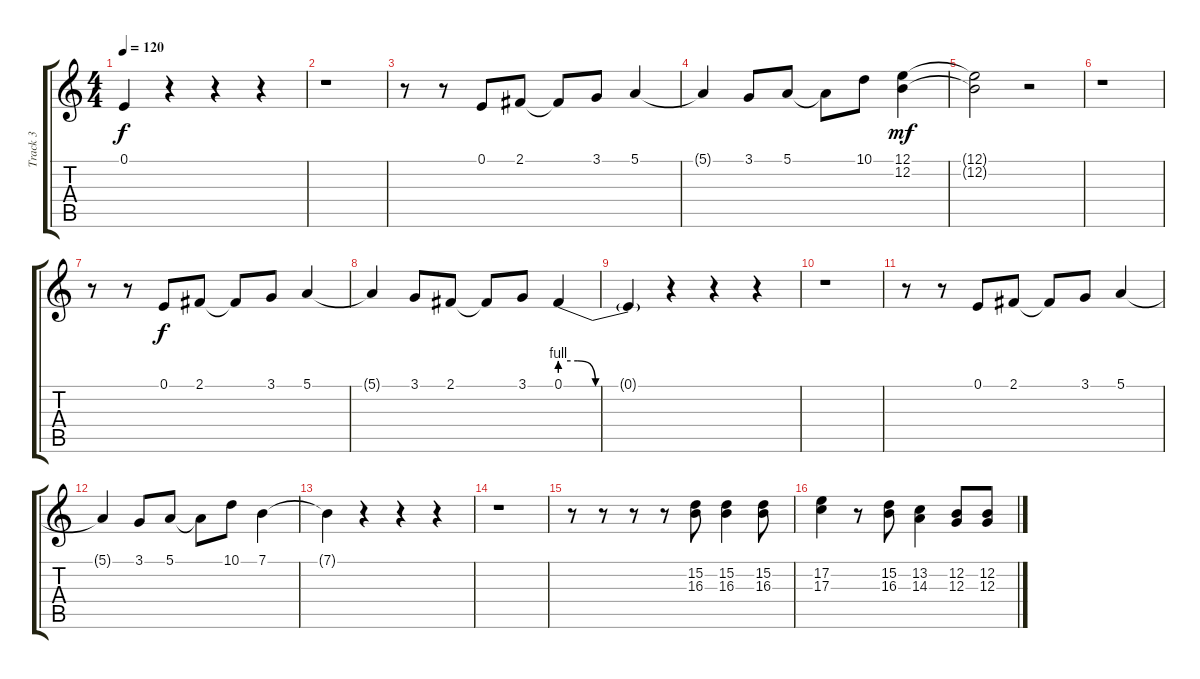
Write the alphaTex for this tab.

\track ("Track 3" "Track 3") {instrument flute}
\staff {score tabs}
\tuning (E4 B3 G3 D3 A2 E2) {hide}
\ts (4 4)
\tempo 120
\clef g2
\ks c
0.1{t}.4{dy f} r.4 r.4 r.4 |
r.1 |
r.8 r.8 0.1.8 2.1.8 2.1{t}.8 3.1.8 5.1.4 |
5.1{t}.4 3.1.8 5.1.8 5.1{t}.8 10.1.8 (12.1 12.2).4{dy mf} |
(12.1{t} 12.2{t}).2 r.2 |
r.1 |
r.8 r.8 0.1.8{dy f} 2.1.8 2.1{t}.8 3.1.8 5.1.4 |
5.1{t}.4 3.1.8 2.1.8 2.1{t}.8 3.1.8 0.1{be (custom 0 4 10 4 20 0 60 0)}.4 |
0.1{t}.4 r.4 r.4 r.4 |
r.1 |
r.8 r.8 0.1.8 2.1.8 2.1{t}.8 3.1.8 5.1.4 |
5.1{t}.4 3.1.8 5.1.8 5.1{t}.8 10.1.8 7.1.4 |
7.1{t}.4 r.4 r.4 r.4 |
r.1 |
r.8 r.8 r.8 r.8 (15.2 16.3).8 (15.2 16.3).4 (15.2 16.3).8 |
(17.2 17.3).4 r.8 (15.2 16.3).8 (13.2 14.3).4 (12.2 12.3).8 (12.2 12.3).8
